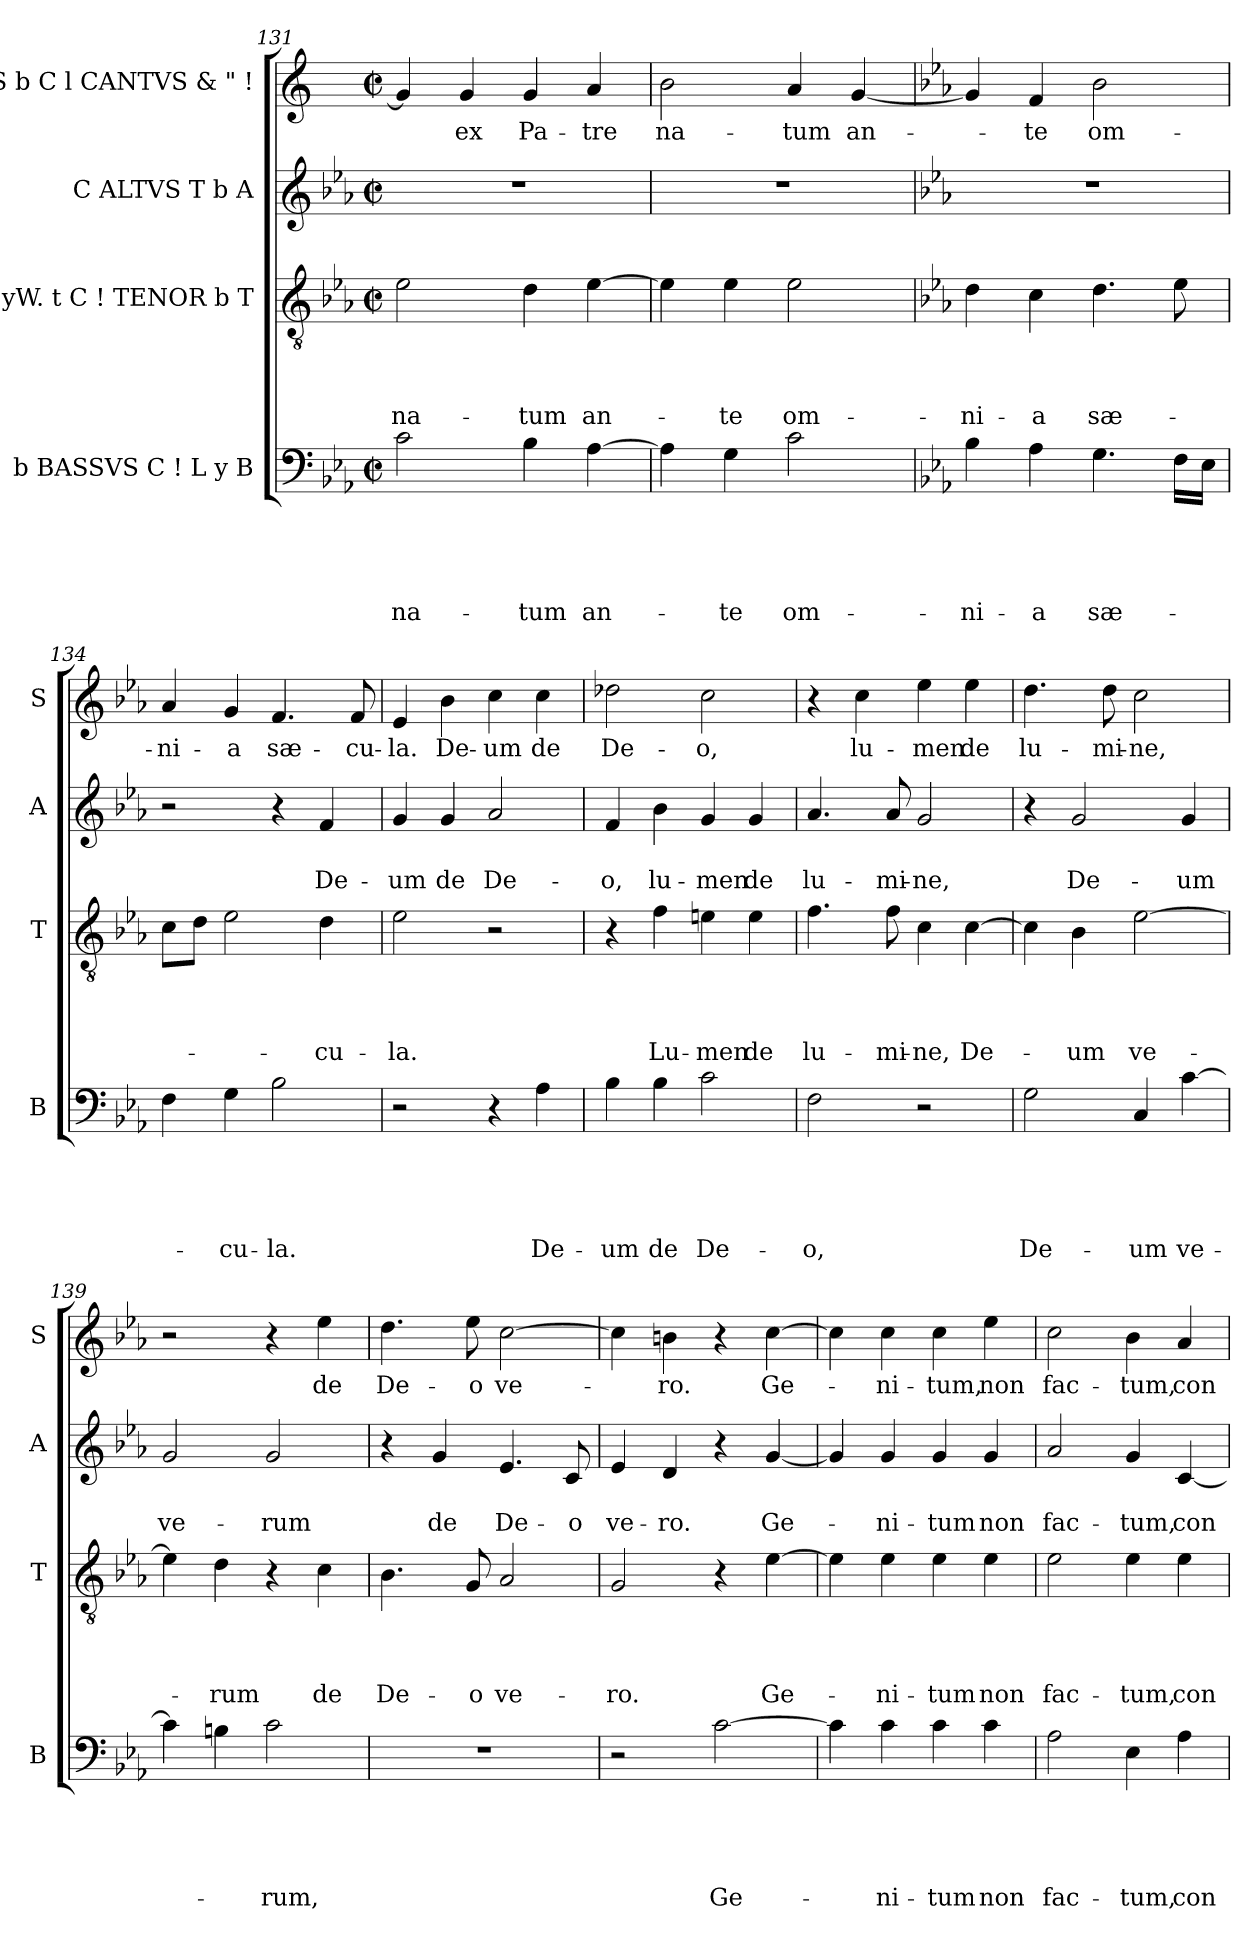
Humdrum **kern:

**kern	**text	**text	**text	**text	**text	**kern	**text	**text	**text	**text	**kern	**text	**text	**kern	**text
*part4	*part4	*part4	*part4	*part4	*part4	*part3	*part3	*part3	*part3	*part3	*part2	*part2	*part2	*part1	*part1
*staff4	*staff4	*staff4	*staff4	*staff4	*staff4	*staff3	*staff3	*staff3	*staff3	*staff3	*staff2	*staff2	*staff2	*staff1	*staff1
*I"b BASSVS C ! L y B	*	*	*	*	*	*I"yW. t C ! TENOR b T	*	*	*	*	*I"C ALTVS T b A	*	*	*I"S b C l CANTVS & " !	*
*I'B	*	*	*	*	*	*I'T	*	*	*	*	*I'A	*	*	*I'S	*
*clefF4	*	*	*	*	*	*clefGv2	*	*	*	*	*clefG2	*	*	*clefG2	*
*k[b-e-a-]	*	*	*	*	*	*k[b-e-a-]	*	*	*	*	*k[b-e-a-]	*	*	*k[]	*
*E-:	*	*	*	*	*	*E-:	*	*	*	*	*E-:	*	*	*C:	*
*M2/2	*	*	*	*	*	*M2/2	*	*	*	*	*M2/2	*	*	*M2/2	*
*met(c|)	*	*	*	*	*	*met(c|)	*	*	*	*	*met(c|)	*	*	*met(c|)	*
=131	=131	=131	=131	=131	=131	=131	=131	=131	=131	=131	=131	=131	=131	=131	=131
!	!	!	!	!	!LO:LY:b	!	!	!	!	!LO:LY:b	!	!	!	!	!
2c\	.	.	.	.	na-	2e-\	.	.	.	na-	1r	.	.	4g/]	.
!	!	!	!	!	!	!	!	!	!	!	!	!	!	!	!LO:LY:b
.	.	.	.	.	.	.	.	.	.	.	.	.	.	4g/	ex
!	!	!	!	!	!LO:LY:b	!	!	!	!	!LO:LY:b	!	!	!	!	!LO:LY:b
4B-\	.	.	.	.	-tum	4d\	.	.	.	-tum	.	.	.	4g/	Pa-
!	!	!	!	!	!LO:LY:b	!	!	!	!	!LO:LY:b	!	!	!	!	!LO:LY:b
[>4A-\	.	.	.	.	an-	[>4e-\	.	.	.	an-	.	.	.	4a/	-tre
=132	=132	=132	=132	=132	=132	=132	=132	=132	=132	=132	=132	=132	=132	=132	=132
!	!	!	!	!	!	!	!	!	!	!	!	!	!	!	!LO:LY:b
4A-\]	.	.	.	.	.	4e-\]	.	.	.	.	1r	.	.	2b\	na-
!	!	!	!	!	!LO:LY:b	!	!	!	!	!LO:LY:b	!	!	!	!	!
4G\	.	.	.	.	-te	4e-\	.	.	.	-te	.	.	.	.	.
!	!	!	!	!	!LO:LY:b	!	!	!	!	!LO:LY:b	!	!	!	!	!LO:LY:b
2c\	.	.	.	.	om-	2e-\	.	.	.	om-	.	.	.	4a/	-tum
!	!	!	!	!	!	!	!	!	!	!	!	!	!	!	!LO:LY:b
.	.	.	.	.	.	.	.	.	.	.	.	.	.	[<4g/	an-
!!LO:LB:g=z
=133	=133	=133	=133	=133	=133	=133	=133	=133	=133	=133	=133	=133	=133	=133	=133
*	*	*	*	*	*	*	*	*	*	*	*	*	*	*k[b-e-a-]	*
*	*	*	*	*	*	*	*	*	*	*	*	*	*	*E-:	*
!	!	!	!	!	!LO:LY:b	!	!	!	!	!LO:LY:b	!	!	!	!	!
4B-\	.	.	.	.	-ni-	4d\	.	.	.	-ni-	1r	.	.	4g/]	.
!	!	!	!	!	!LO:LY:b	!	!	!	!	!LO:LY:b	!	!	!	!	!LO:LY:b
4A-\	.	.	.	.	-a	4c\	.	.	.	-a	.	.	.	4f/	-te
!	!	!	!	!	!LO:LY:b	!	!	!	!	!LO:LY:b	!	!	!	!	!LO:LY:b
4.G\	.	.	.	.	sæ-	4.d\	.	.	.	sæ-	.	.	.	2b-\	om-
16F\LL	.	.	.	.	.	8e-\	.	.	.	.	.	.	.	.	.
16E-\JJ	.	.	.	.	.	.	.	.	.	.	.	.	.	.	.
=134	=134	=134	=134	=134	=134	=134	=134	=134	=134	=134	=134	=134	=134	=134	=134
!	!	!	!	!	!	!	!	!	!	!	!	!	!	!	!LO:LY:b
4F\	.	.	.	.	.	8c\L	.	.	.	.	2r	.	.	4a-/	-ni-
.	.	.	.	.	.	8d\J	.	.	.	.	.	.	.	.	.
!	!	!	!	!	!LO:LY:b	!	!	!	!	!	!	!	!	!	!LO:LY:b
4G\	.	.	.	.	-cu-	2e-\	.	.	.	.	.	.	.	4g/	-a
!	!	!	!	!	!LO:LY:b	!	!	!	!	!	!	!	!	!	!LO:LY:b
2B-\	.	.	.	.	-la.	.	.	.	.	.	4r	.	.	4.f/	sæ-
!	!	!	!	!	!	!	!	!	!	!LO:LY:b	!	!	!LO:LY:b	!	!
.	.	.	.	.	.	4d\	.	.	.	-cu-	4f/	.	De-	.	.
!	!	!	!	!	!	!	!	!	!	!	!	!	!	!	!LO:LY:b
.	.	.	.	.	.	.	.	.	.	.	.	.	.	8f/	-cu-
=135	=135	=135	=135	=135	=135	=135	=135	=135	=135	=135	=135	=135	=135	=135	=135
!	!	!	!	!	!	!	!	!	!	!LO:LY:b	!	!	!LO:LY:b	!	!LO:LY:b
2r	.	.	.	.	.	2e-\	.	.	.	-la.	4g/	.	-um	4e-/	-la.
!	!	!	!	!	!	!	!	!	!	!	!	!	!LO:LY:b	!	!LO:LY:b
.	.	.	.	.	.	.	.	.	.	.	4g/	.	de	4b-\	De-
!	!	!	!	!	!	!	!	!	!	!	!	!	!LO:LY:b	!	!LO:LY:b
4r	.	.	.	.	.	2r	.	.	.	.	2a-/	.	De-	4cc\	-um
!	!	!	!	!	!LO:LY:b	!	!	!	!	!	!	!	!	!	!LO:LY:b
4A-\	.	.	.	.	De-	.	.	.	.	.	.	.	.	4cc\	de
=136	=136	=136	=136	=136	=136	=136	=136	=136	=136	=136	=136	=136	=136	=136	=136
!	!	!	!	!	!LO:LY:b	!	!	!	!	!	!	!	!LO:LY:b	!	!LO:LY:b
4B-\	.	.	.	.	-um	4r	.	.	.	.	4f/	.	-o,	2dd-X\	De-
!	!	!	!	!	!LO:LY:b	!	!	!	!	!LO:LY:b	!	!	!LO:LY:b	!	!
4B-\	.	.	.	.	de	4f\	.	.	.	Lu-	4b-\	.	lu-	.	.
!	!	!	!	!	!LO:LY:b	!	!	!	!	!LO:LY:b	!	!	!LO:LY:b	!	!LO:LY:b
2c\	.	.	.	.	De-	4en\	.	.	.	-men	4g/	.	-men	2cc\	-o,
!	!	!	!	!	!	!	!	!	!	!LO:LY:b	!	!	!LO:LY:b	!	!
.	.	.	.	.	.	4e\	.	.	.	de	4g/	.	de	.	.
=137	=137	=137	=137	=137	=137	=137	=137	=137	=137	=137	=137	=137	=137	=137	=137
!	!	!	!	!	!LO:LY:b	!	!	!	!	!LO:LY:b	!	!	!LO:LY:b	!	!
2F\	.	.	.	.	-o,	4.f\	.	.	.	lu-	4.a-/	.	lu-	4r	.
!	!	!	!	!	!	!	!	!	!	!	!	!	!	!	!LO:LY:b
.	.	.	.	.	.	.	.	.	.	.	.	.	.	4cc\	lu-
!	!	!	!	!	!	!	!	!	!	!LO:LY:b	!	!	!LO:LY:b	!	!
.	.	.	.	.	.	8f\	.	.	.	-mi-	8a-/	.	-mi-	.	.
!	!	!	!	!	!	!	!	!	!	!LO:LY:b	!	!	!LO:LY:b	!	!LO:LY:b
2r	.	.	.	.	.	4c\	.	.	.	-ne,	2g/	.	-ne,	4ee-\	-men
!	!	!	!	!	!	!	!	!	!	!LO:LY:b	!	!	!	!	!LO:LY:b
.	.	.	.	.	.	[>4c\	.	.	.	De-	.	.	.	4ee-\	de
!!LO:PB:g=z
=138	=138	=138	=138	=138	=138	=138	=138	=138	=138	=138	=138	=138	=138	=138	=138
!	!	!	!	!	!LO:LY:b	!	!	!	!	!	!	!	!	!	!LO:LY:b
2G\	.	.	.	.	De-	4c\]	.	.	.	.	4r	.	.	4.dd\	lu-
!	!	!	!	!	!	!	!	!	!	!LO:LY:b	!	!	!LO:LY:b	!	!
.	.	.	.	.	.	4B-\	.	.	.	-um	2g/	.	De-	.	.
!	!	!	!	!	!	!	!	!	!	!	!	!	!	!	!LO:LY:b
.	.	.	.	.	.	.	.	.	.	.	.	.	.	8dd\	-mi-
!	!	!	!	!	!LO:LY:b	!	!	!	!	!LO:LY:b	!	!	!	!	!LO:LY:b:rj
4C/	.	.	.	.	-um	[>2e-\	.	.	.	ve-	.	.	.	2cc\	-ne,
!	!	!	!	!	!LO:LY:b	!	!	!	!	!	!	!	!LO:LY:b	!	!
[>4c\	.	.	.	.	ve-	.	.	.	.	.	4g/	.	-um	.	.
=139	=139	=139	=139	=139	=139	=139	=139	=139	=139	=139	=139	=139	=139	=139	=139
!	!	!	!	!	!	!	!	!	!	!	!	!	!LO:LY:b	!	!
4c\]	.	.	.	.	.	4e-\]	.	.	.	.	2g/	.	ve-	2r	.
!	!	!	!	!	!	!	!	!	!	!LO:LY:b	!	!	!	!	!
4B\	.	.	.	.	.	4d\	.	.	.	-rum	.	.	.	.	.
!	!	!	!	!	!LO:LY:b	!	!	!	!	!	!	!	!LO:LY:b	!	!
2c\	.	.	.	.	-rum,	4r	.	.	.	.	2g/	.	-rum	4r	.
!	!	!	!	!	!	!	!	!	!	!LO:LY:b	!	!	!	!	!LO:LY:b
.	.	.	.	.	.	4c\	.	.	.	de	.	.	.	4ee-\	de
=140	=140	=140	=140	=140	=140	=140	=140	=140	=140	=140	=140	=140	=140	=140	=140
!	!	!	!	!	!	!	!	!	!	!LO:LY:b	!	!	!	!	!LO:LY:b
1r	.	.	.	.	.	4.B-\	.	.	.	De-	4r	.	.	4.dd\	De-
!	!	!	!	!	!	!	!	!	!	!	!	!	!LO:LY:b	!	!
.	.	.	.	.	.	.	.	.	.	.	4g/	.	de	.	.
!	!	!	!	!	!	!	!	!	!	!LO:LY:b	!	!	!	!	!LO:LY:b
.	.	.	.	.	.	8G/	.	.	.	-o	.	.	.	8ee-\	-o
!	!	!	!	!	!	!	!	!	!	!LO:LY:b	!	!	!LO:LY:b	!	!LO:LY:b
.	.	.	.	.	.	2A-/	.	.	.	ve-	4.e-/	.	De-	[>2cc\	ve-
!	!	!	!	!	!	!	!	!	!	!	!	!	!LO:LY:b	!	!
.	.	.	.	.	.	.	.	.	.	.	8c/	.	-o	.	.
=141	=141	=141	=141	=141	=141	=141	=141	=141	=141	=141	=141	=141	=141	=141	=141
!	!	!	!	!	!	!	!	!	!	!LO:LY:b	!	!	!LO:LY:b	!	!
2r	.	.	.	.	.	2G/	.	.	.	-ro.	4e-/	.	ve-	4cc\]	.
!	!	!	!	!	!	!	!	!	!	!	!	!	!LO:LY:b	!	!LO:LY:b
.	.	.	.	.	.	.	.	.	.	.	4d/	.	-ro.	4bn\	-ro.
!	!	!	!	!	!LO:LY:b	!	!	!	!	!	!	!	!	!	!
[>2c\	.	.	.	.	Ge-	4r	.	.	.	.	4r	.	.	4r	.
!	!	!	!	!	!	!	!	!	!	!LO:LY:b	!	!	!LO:LY:b	!	!LO:LY:b
.	.	.	.	.	.	[>4e-\	.	.	.	Ge-	[<4g/	.	Ge-	[>4cc\	Ge-
=142	=142	=142	=142	=142	=142	=142	=142	=142	=142	=142	=142	=142	=142	=142	=142
4c\]	.	.	.	.	.	4e-\]	.	.	.	.	4g/]	.	.	4cc\]	.
!	!	!	!	!	!LO:LY:b	!	!	!	!	!LO:LY:b	!	!	!LO:LY:b	!	!LO:LY:b
4c\	.	.	.	.	-ni-	4e-\	.	.	.	-ni-	4g/	.	-ni-	4cc\	-ni-
!	!	!	!	!	!LO:LY:b	!	!	!	!	!LO:LY:b	!	!	!LO:LY:b	!	!LO:LY:b
4c\	.	.	.	.	-tum	4e-\	.	.	.	-tum	4g/	.	-tum	4cc\	-tum,
!	!	!	!	!	!LO:LY:b	!	!	!	!	!LO:LY:b	!	!	!LO:LY:b	!	!LO:LY:b
4c\	.	.	.	.	non	4e-\	.	.	.	non	4g/	.	non	4ee-\	non
!!LO:LB:g=z
=143	=143	=143	=143	=143	=143	=143	=143	=143	=143	=143	=143	=143	=143	=143	=143
!	!	!	!	!	!LO:LY:b	!	!	!	!	!LO:LY:b	!	!	!LO:LY:b	!	!LO:LY:b
2A-\	.	.	.	.	fac-	2e-\	.	.	.	fac-	2a-/	.	fac-	2cc\	fac-
!	!	!	!	!	!LO:LY:b	!	!	!	!	!LO:LY:b	!	!	!LO:LY:b	!	!LO:LY:b
4E-\	.	.	.	.	-tum,	4e-\	.	.	.	-tum,	4g/	.	-tum,	4b-\	-tum,
!	!	!	!	!	!LO:LY:b	!	!	!	!	!LO:LY:b	!	!	!LO:LY:b	!	!LO:LY:b
4A-\	.	.	.	.	con-	4e-\	.	.	.	con-	[<4c/	.	con-	4a-/	con-
=	=	=	=	=	=	=	=	=	=	=	=	=	=	=	=
*-	*-	*-	*-	*-	*-	*-	*-	*-	*-	*-	*-	*-	*-	*-	*-
